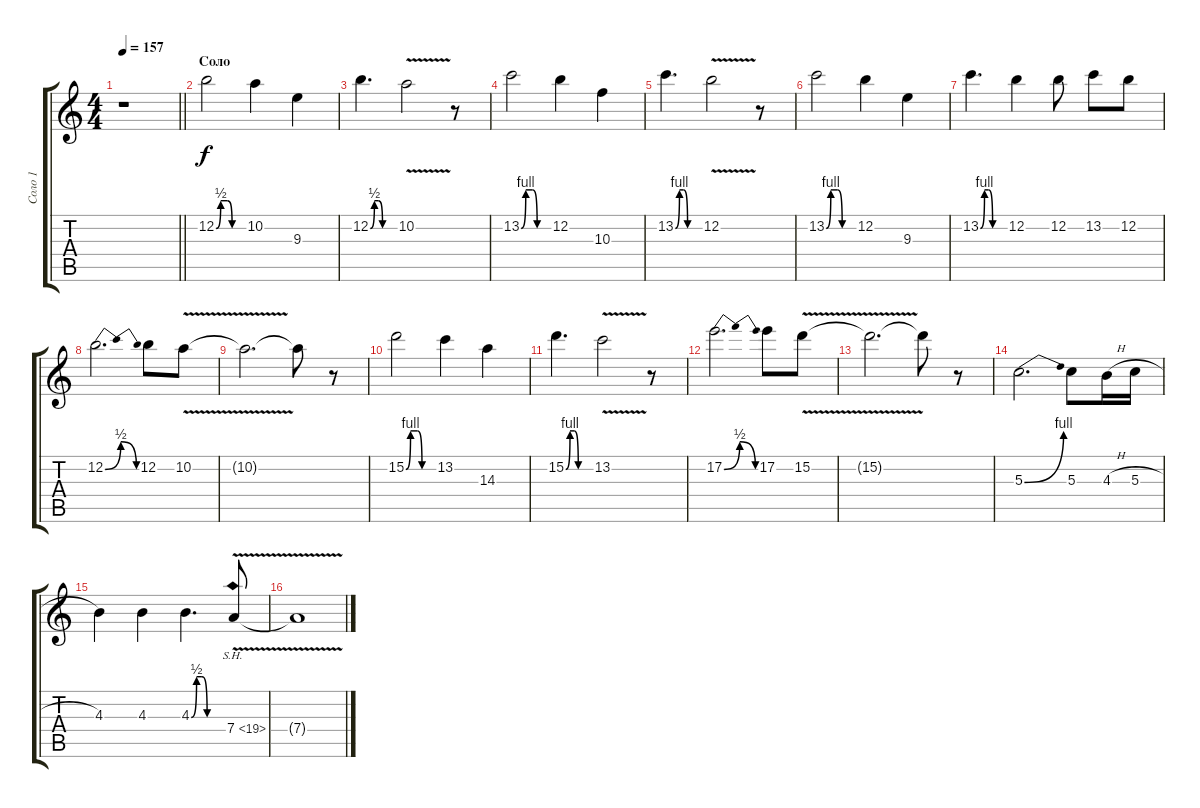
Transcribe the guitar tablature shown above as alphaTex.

\track ("Соло 1" "Соло 1") {instrument overdrivenguitar}
\staff {score tabs}
\tuning (E4 B3 G3 D3 A2 E2) {hide}
\ts (4 4)
\tempo 157
\clef g2
\barLineRight lightlight
\ks c
r.1{dy f} |
\section ("" "Соло")
12.2{be (custom 0 0 10 2 25 2 35 0 60 0)}.2{volume 9} 10.2.4 9.3.4 |
12.2{be (custom 0 0 10 2 20 2 30 0 60 0)}.4{d} 10.2{v}.2 r.8 |
13.2{be (custom 0 0 10 4 25 4 35 0 60 0)}.2 12.2.4 10.3.4 |
13.2{be (custom 0 0 10 4 20 4 30 0 60 0)}.4{d} 12.2{v}.2 r.8 |
13.2{be (custom 0 0 10 4 25 4 35 0 60 0)}.2 12.2.4 9.3.4 |
13.2{be (custom 0 0 10 4 20 4 30 0 60 0)}.4{d} 12.2.4 12.2.8 13.2.8 12.2.8 |
12.2{be (bendrelease 0 0 5 2 45 2 60 0)}.2{d} 12.2.8 10.2{v}.8 |
10.2{t}.2{d} 10.2{t}.8 r.8 |
15.2{be (custom 0 0 10 4 25 4 35 0 60 0)}.2{volume 10} 13.2.4 14.3.4 |
15.2{be (custom 0 0 10 4 20 4 30 0 60 0)}.4{d} 13.2{v}.2 r.8 |
17.2{be (bendrelease 0 0 15 2 45 2 60 0)}.2{d} 17.2.8 15.2{v}.8 |
15.2{t}.2{d} 15.2{t}.8 r.8 |
5.3{be (bend 0 0 60 4)}.2{d} 5.3.8 4.3{h}.16 5.3{h}.16 |
4.3.4 4.3.4 4.3{be (custom 0 0 10 2 20 2 30 0 60 0)}.4{d} 7.4{sh 12 v}.8 |
7.4{t}.1
